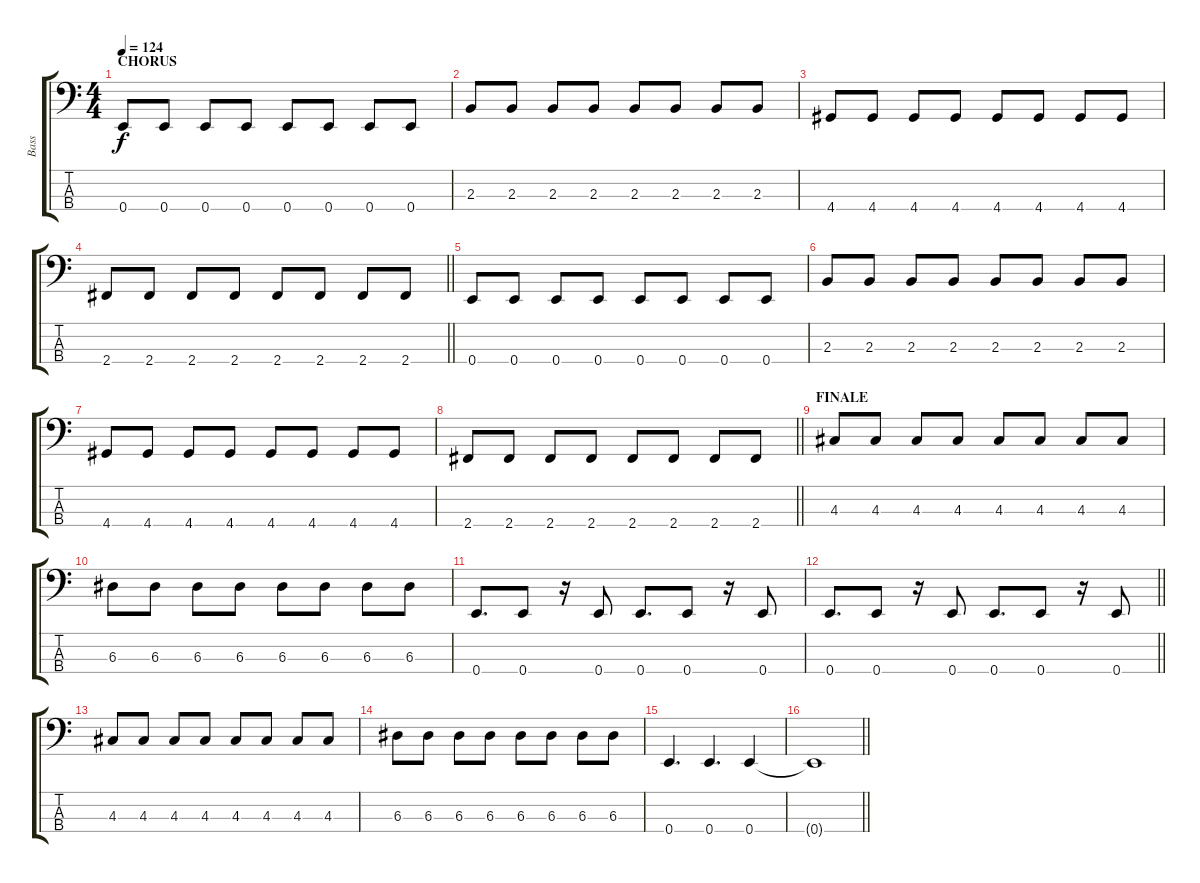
\track ("Bass" "Bass") {instrument electricbassfinger}
\staff {score tabs}
\tuning (G2 D2 A1 E1) {hide}
\ts (4 4)
\section ("" "CHORUS")
\tempo 124
\clef f4
\ks c
0.4.8{dy f volume 16} 0.4.8 0.4.8 0.4.8 0.4.8 0.4.8 0.4.8 0.4.8 |
2.3.8 2.3.8 2.3.8 2.3.8 2.3.8 2.3.8 2.3.8 2.3.8 |
4.4.8 4.4.8 4.4.8 4.4.8 4.4.8 4.4.8 4.4.8 4.4.8 |
\barLineRight lightlight
2.4.8 2.4.8 2.4.8 2.4.8 2.4.8 2.4.8 2.4.8 2.4.8 |
\section ("" "")
0.4.8 0.4.8 0.4.8 0.4.8 0.4.8 0.4.8 0.4.8 0.4.8 |
2.3.8 2.3.8 2.3.8 2.3.8 2.3.8 2.3.8 2.3.8 2.3.8 |
4.4.8 4.4.8 4.4.8 4.4.8 4.4.8 4.4.8 4.4.8 4.4.8 |
\barLineRight lightlight
2.4.8 2.4.8 2.4.8 2.4.8 2.4.8 2.4.8 2.4.8 2.4.8 |
\section ("" "FINALE")
4.3.8 4.3.8 4.3.8 4.3.8 4.3.8 4.3.8 4.3.8 4.3.8 |
6.3.8 6.3.8 6.3.8 6.3.8 6.3.8 6.3.8 6.3.8 6.3.8 |
0.4.8{d} 0.4.8 r.16 0.4.8 0.4.8{d} 0.4.8 r.16 0.4.8 |
\barLineRight lightlight
0.4.8{d} 0.4.8 r.16 0.4.8 0.4.8{d} 0.4.8 r.16 0.4.8 |
\section ("" "")
4.3.8 4.3.8 4.3.8 4.3.8 4.3.8 4.3.8 4.3.8 4.3.8 |
6.3.8 6.3.8 6.3.8 6.3.8 6.3.8 6.3.8 6.3.8 6.3.8 |
0.4.4{d} 0.4.4{d} 0.4.4{volume 0} |
\barLineRight lightlight
0.4{t}.1
